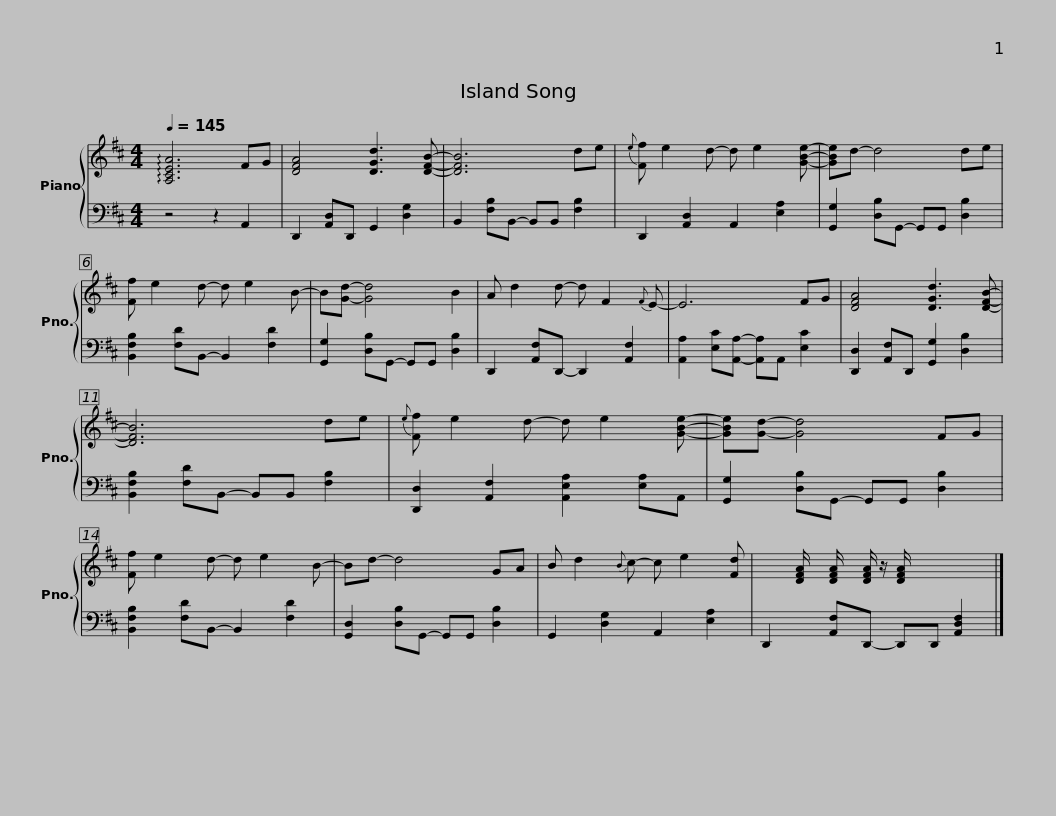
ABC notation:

X:1
%%score { 1 | 2 }
L:1/8
Q:1/4=145
M:4/4
I:linebreak $
K:D
V:1 treble
V:2 bass
V:1
 !arpeggio![A,CEA]6 FG | [DFA]4 [DGd]3 [DFB]- | [DFB]6 de |{e} [Ff] e2 d- d e2 [GBe]- | [GBe]d- d4 de | %5
 [Ff] e2 d- d e2 B- |$ B[Gd]- [Gd]4 B2 | A d2 d- d F2{F} E- | E6 FG | [DFA]4 [DGd]3 [DFB]- | %10
 [DFB]6 de |${e} [Ff] e2 d- d e2 [GBe]- | [GBe][Gd]- [Gd]4 FG | [Ff] e2 d- d e2 B- | Bd- d4 GA | %15
 B d2{B} c- c e2 [Fd] |$ x/ x/ [DFA]/ x/ [DFA]/ x/ [DFA]/ z/ [DFA]/ x/ x x x |] %17
V:2
 z4 z2 A,,2 | D,,2 [A,,D,]D,, G,,2 [D,G,]2 | B,,2 [F,B,]B,,- B,,B,, [F,B,]2 | D,,2 [A,,D,]2 A,,2 [E,A,]2 | [G,,G,]2 [D,B,]G,,- G,,G,, [D,B,]2 | %5
 [B,,F,B,]2 [F,D]B,,- B,,2 [F,D]2 |$ [G,,G,]2 [D,B,]G,,- G,,G,, [D,B,]2 | D,,2 [A,,F,]D,,- D,,2 [A,,F,]2 | [A,,A,]2 [E,C][A,,A,]- [A,,A,]A,, [E,C]2 | [D,,D,]2 [A,,F,]D,, [G,,G,]2 [D,B,]2 | %10
 [B,,F,B,]2 [F,D]B,,- B,,B,, [F,B,]2 |$ [D,,D,]2 [A,,F,]2 [A,,E,A,]2 [E,A,]A,, | [G,,G,]2 [D,B,]G,,- G,,G,, [D,B,]2 | [B,,F,B,]2 [F,D]B,,- B,,2 [F,D]2 | [G,,D,]2 [D,B,]G,,- G,,G,, [D,B,]2 | %15
 G,,2 [D,G,]2 A,,2 [E,A,]2 |$ D,,2 [A,,F,]D,,- D,,D,, [A,,D,F,]2 |] %17
